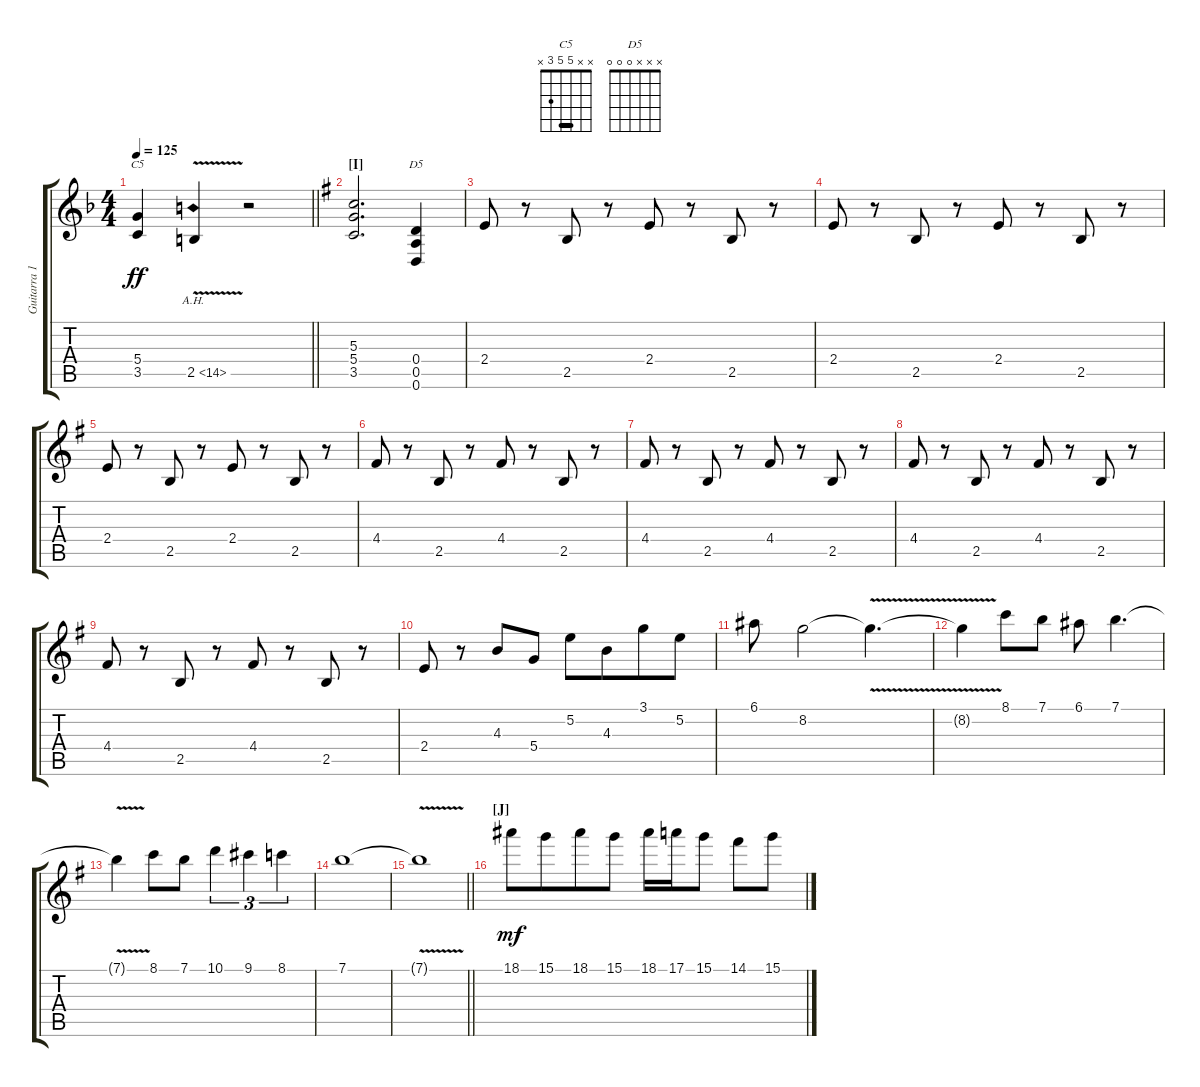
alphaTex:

\track ("Guitarra 1" "Guitarra 1") {instrument distortionguitar}
\staff {score tabs}
\tuning (E4 B3 G3 D3 A2 D2) {hide}
\chord ("C5" x x 5 5 3 x) {barre 5}
\chord ("D5" x x x 0 0 0)
\ts (4 4)
\tempo 125
\clef g2
\barLineRight lightlight
\ks f
(5.4 3.5).4{ch "C5" dy ff} 2.5{ah 12 v}.4 r.2 |
\section ("" "[I]")
\ks g
(5.3 5.4 3.5).2{d} (0.4 0.5 0.6).4{ch "D5"} |
2.4.8{volume 10} r.8 2.5.8 r.8 2.4.8 r.8 2.5.8 r.8 |
2.4.8 r.8 2.5.8 r.8 2.4.8 r.8 2.5.8 r.8 |
2.4.8 r.8 2.5.8 r.8 2.4.8 r.8 2.5.8 r.8 |
4.4.8 r.8 2.5.8 r.8 4.4.8 r.8 2.5.8 r.8 |
4.4.8 r.8 2.5.8 r.8 4.4.8 r.8 2.5.8 r.8 |
4.4.8 r.8 2.5.8 r.8 4.4.8 r.8 2.5.8 r.8 |
4.4.8 r.8 2.5.8 r.8 4.4.8 r.8 2.5.8 r.8 |
2.4.8 r.8 4.3.8{volume 13} 5.4.8 5.2.8 4.3.8{beam merge} 3.1.8 5.2.8 |
6.1.8 8.2.2 8.2{v t}.4{d} |
8.2{t}.4 8.1.8 7.1.8 6.1.8 7.1.4{d} |
7.1{v t}.4 8.1.8 7.1.8 10.1.4{tu (3 2)} 9.1.4{tu (3 2)} 8.1.4{tu (3 2)} |
7.1.1 |
\barLineRight lightlight
7.1{v t}.1 |
\section ("" "[J]")
18.1.8{dy mf volume 8} 15.1.8{beam merge} 18.1.8 15.1.8 18.1.16 17.1.16 15.1.8 14.1.8 15.1.8
